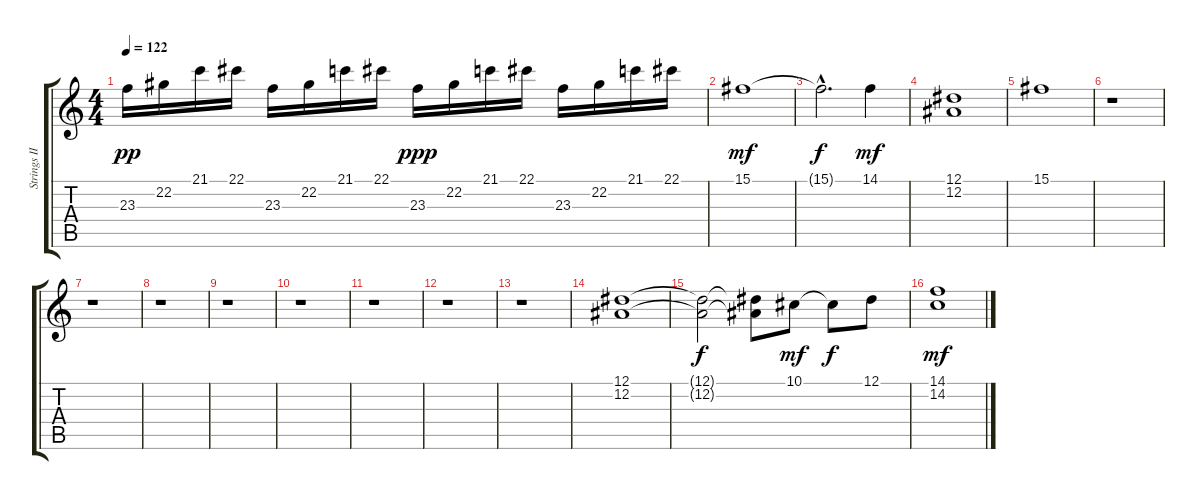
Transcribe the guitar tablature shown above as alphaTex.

\track ("Strings II" "Strings II") {instrument stringensemble1}
\staff {score tabs}
\tuning (Eb4 Bb3 Gb3 Db3 Ab2 Eb2) {hide}
\ts (4 4)
\tempo 122
\clef g2
\ks c
23.3.16{dy pp} 22.2.16 21.1.16 22.1.16 23.3.16 22.2.16 21.1.16 22.1.16 23.3.16{dy ppp} 22.2.16 21.1.16 22.1.16 23.3.16 22.2.16 21.1.16 22.1.16 |
15.1.1{dy mf volume 11 balance 9 instrument stringensemble1} |
15.1{hac t}.2{d dy f} 14.1.4{dy mf} |
(12.1 12.2).1 |
15.1.1 |
r.1 |
r.1 |
r.1 |
r.1 |
r.1 |
r.1 |
r.1 |
r.1 |
(12.1 12.2).1 |
(12.1{t} 12.2{t}).2{dy f} (12.1{t} 12.2{t}).8 10.1.8{dy mf} 10.1{t}.8{dy f} 12.1.8 |
(14.1 14.2).1{dy mf}
